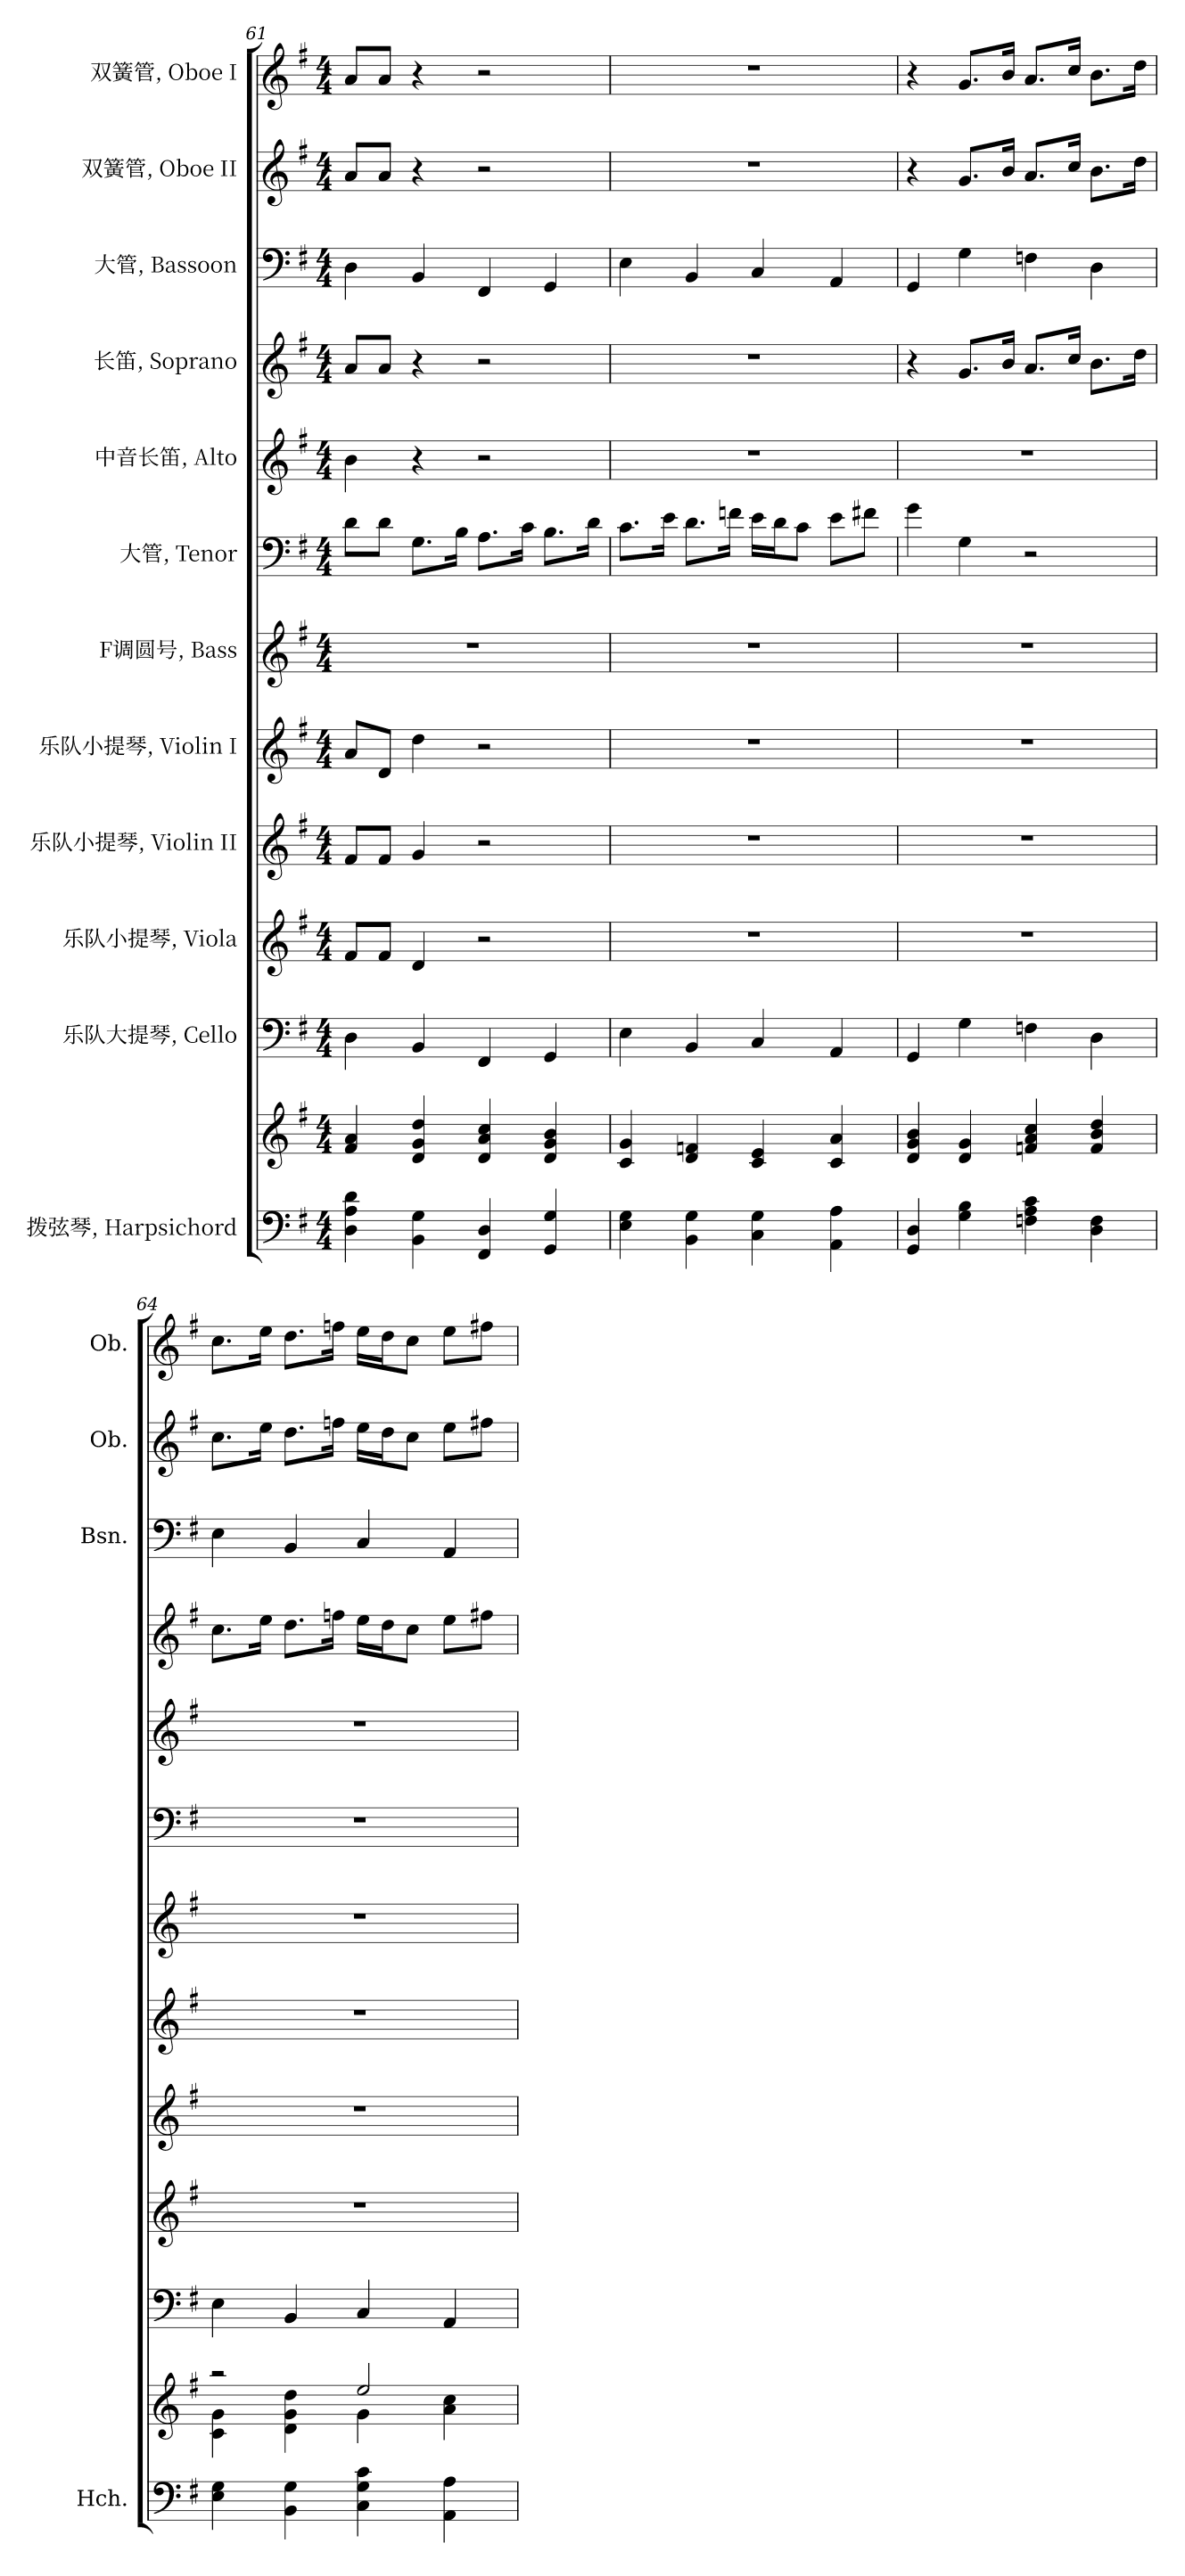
**kern	**kern	**kern	**kern	**kern	**kern	**kern	**kern	**kern	**kern	**kern	**kern	**kern
*part12	*part12	*part11	*part10	*part9	*part8	*part7	*part6	*part5	*part4	*part3	*part2	*part1
*staff13	*staff12	*staff11	*staff10	*staff9	*staff8	*staff7	*staff6	*staff5	*staff4	*staff3	*staff2	*staff1
*I"拨弦琴, Harpsichord	*	*I"乐队大提琴, Cello	*I"乐队小提琴, Viola	*I"乐队小提琴, Violin II	*I"乐队小提琴, Violin I	*I"F调圆号, Bass	*I"大管, Tenor	*I"中音长笛, Alto	*I"长笛, Soprano	*I"大管, Bassoon	*I"双簧管, Oboe II	*I"双簧管, Oboe I
*I'Hch.	*	*	*	*	*	*	*	*	*	*I'Bsn.	*I'Ob.	*I'Ob.
*clefF4	*clefG2	*clefF4	*clefG2	*clefG2	*clefG2	*clefG2	*clefF4	*clefG2	*clefG2	*clefF4	*clefG2	*clefG2
*	*	*	*	*	*	*ITrd4c7	*	*ITrd3c5	*	*	*	*
*k[f#]	*k[f#]	*k[f#]	*k[f#]	*k[f#]	*k[f#]	*k[]	*k[f#]	*k[f#c#]	*k[f#]	*k[f#]	*k[f#]	*k[f#]
*M4/4	*M4/4	*M4/4	*M4/4	*M4/4	*M4/4	*M4/4	*M4/4	*M4/4	*M4/4	*M4/4	*M4/4	*M4/4
=61	=61	=61	=61	=61	=61	=61	=61	=61	=61	=61	=61	=61
4D\ 4A\ 4d\	4f#/ 4a/	4D\	8f#/L	8f#/L	8a/L	1r	8d\L	4f#\	8a/L	4D\	8a/L	8a/L
.	.	.	8f#/J	8f#/J	8d/J	.	8d\J	.	8a/J	.	8a/J	8a/J
4BB\ 4G\	4d/ 4g/ 4dd/	4BB/	4d/	4g/	4dd\	.	8.G\L	4r	4r	4BB/	4r	4r
.	.	.	.	.	.	.	16B\Jk	.	.	.	.	.
4FF#/ 4D/	4d/ 4a/ 4cc/	4FF#/	2r	2r	2r	.	8.A\L	2r	2r	4FF#/	2r	2r
.	.	.	.	.	.	.	16c\Jk	.	.	.	.	.
4GG/ 4G/	4d/ 4g/ 4b/	4GG/	.	.	.	.	8.B\L	.	.	4GG/	.	.
.	.	.	.	.	.	.	16d\Jk	.	.	.	.	.
=62	=62	=62	=62	=62	=62	=62	=62	=62	=62	=62	=62	=62
4E\ 4G\	4c/ 4g/	4E\	1r	1r	1r	1r	8.c\L	1r	1r	4E\	1r	1r
.	.	.	.	.	.	.	16e\Jk	.	.	.	.	.
4BB\ 4G\	4d/ 4fn/	4BB/	.	.	.	.	8.d\L	.	.	4BB/	.	.
.	.	.	.	.	.	.	16fn\Jk	.	.	.	.	.
4C\ 4G\	4c/ 4e/	4C/	.	.	.	.	16e\LL	.	.	4C/	.	.
.	.	.	.	.	.	.	16d\J	.	.	.	.	.
.	.	.	.	.	.	.	8c\J	.	.	.	.	.
4AA\ 4A\	4c/ 4a/	4AA/	.	.	.	.	8e\L	.	.	4AA/	.	.
.	.	.	.	.	.	.	8f#X\J	.	.	.	.	.
!!LO:PB:g=z
=63	=63	=63	=63	=63	=63	=63	=63	=63	=63	=63	=63	=63
4GG/ 4D/	4d/ 4g/ 4b/	4GG/	1r	1r	1r	1r	4g\	1r	4r	4GG/	4r	4r
4G\ 4B\	4d/ 4g/	4G\	.	.	.	.	4G\	.	8.g/L	4G\	8.g/L	8.g/L
.	.	.	.	.	.	.	.	.	16b/Jk	.	16b/Jk	16b/Jk
4Fn\ 4A\ 4c\	4fn/ 4a/ 4cc/	4Fn\	.	.	.	.	2r	.	8.a/L	4Fn\	8.a/L	8.a/L
.	.	.	.	.	.	.	.	.	16cc/Jk	.	16cc/Jk	16cc/Jk
4D\ 4F\	4f/ 4b/ 4dd/	4D\	.	.	.	.	.	.	8.b\L	4D\	8.b\L	8.b\L
.	.	.	.	.	.	.	.	.	16dd\Jk	.	16dd\Jk	16dd\Jk
=64	=64	=64	=64	=64	=64	=64	=64	=64	=64	=64	=64	=64
*	*^	*	*	*	*	*	*	*	*	*	*	*
4E\ 4G\	2r	4c\ 4g\	4E\	1r	1r	1r	1r	1r	1r	8.cc\L	4E\	8.cc\L	8.cc\L
.	.	.	.	.	.	.	.	.	.	16ee\Jk	.	16ee\Jk	16ee\Jk
4BB\ 4G\	.	4d\ 4g\ 4dd\	4BB/	.	.	.	.	.	.	8.dd\L	4BB/	8.dd\L	8.dd\L
.	.	.	.	.	.	.	.	.	.	16ffn\Jk	.	16ffn\Jk	16ffn\Jk
4C\ 4G\ 4c\	2ee/	4g\	4C/	.	.	.	.	.	.	16ee\LL	4C/	16ee\LL	16ee\LL
.	.	.	.	.	.	.	.	.	.	16dd\J	.	16dd\J	16dd\J
.	.	.	.	.	.	.	.	.	.	8cc\J	.	8cc\J	8cc\J
4AA\ 4A\	.	4a\ 4cc\	4AA/	.	.	.	.	.	.	8ee\L	4AA/	8ee\L	8ee\L
.	.	.	.	.	.	.	.	.	.	8ff#X\J	.	8ff#X\J	8ff#X\J
*	*v	*v	*	*	*	*	*	*	*	*	*	*	*
=	=	=	=	=	=	=	=	=	=	=	=	=
*-	*-	*-	*-	*-	*-	*-	*-	*-	*-	*-	*-	*-
